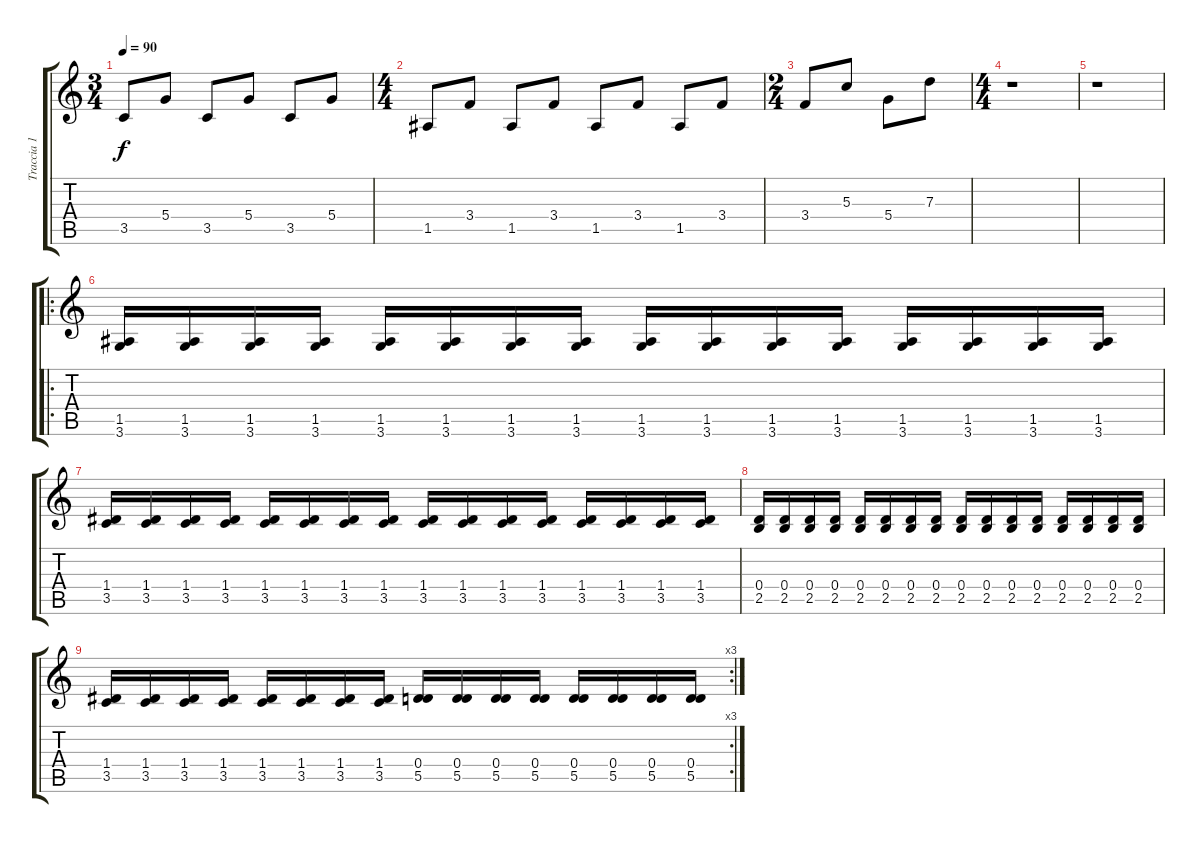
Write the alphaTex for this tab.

\track ("Traccia 1" "Traccia 1") {instrument distortionguitar}
\staff {score tabs}
\tuning (E4 B3 G3 D3 A2 E2) {hide}
\ts (3 4)
\tempo 90
\clef g2
\ks c
3.5.8{dy f} 5.4.8 3.5.8 5.4.8 3.5.8 5.4.8 |
\ts (4 4)
1.5.8 3.4.8 1.5.8 3.4.8 1.5.8 3.4.8 1.5.8 3.4.8 |
\ts (2 4)
3.4.8 5.3.8 5.4.8 7.3.8 |
\ts (4 4)
r.1 |
r.1 |
\ro
(1.5 3.6).16 (1.5 3.6).16 (1.5 3.6).16 (1.5 3.6).16 (1.5 3.6).16 (1.5 3.6).16 (1.5 3.6).16 (1.5 3.6).16 (1.5 3.6).16 (1.5 3.6).16 (1.5 3.6).16 (1.5 3.6).16 (1.5 3.6).16 (1.5 3.6).16 (1.5 3.6).16 (1.5 3.6).16 |
(1.4 3.5).16 (1.4 3.5).16 (1.4 3.5).16 (1.4 3.5).16 (1.4 3.5).16 (1.4 3.5).16 (1.4 3.5).16 (1.4 3.5).16 (1.4 3.5).16 (1.4 3.5).16 (1.4 3.5).16 (1.4 3.5).16 (1.4 3.5).16 (1.4 3.5).16 (1.4 3.5).16 (1.4 3.5).16 |
(0.4 2.5).16 (0.4 2.5).16 (0.4 2.5).16 (0.4 2.5).16 (0.4 2.5).16 (0.4 2.5).16 (0.4 2.5).16 (0.4 2.5).16 (0.4 2.5).16 (0.4 2.5).16 (0.4 2.5).16 (0.4 2.5).16 (0.4 2.5).16 (0.4 2.5).16 (0.4 2.5).16 (0.4 2.5).16 |
\rc 3
(1.4 3.5).16 (1.4 3.5).16 (1.4 3.5).16 (1.4 3.5).16 (1.4 3.5).16 (1.4 3.5).16 (1.4 3.5).16 (1.4 3.5).16 (0.4 5.5).16 (0.4 5.5).16 (0.4 5.5).16 (0.4 5.5).16 (0.4 5.5).16 (0.4 5.5).16 (0.4 5.5).16 (0.4 5.5).16
